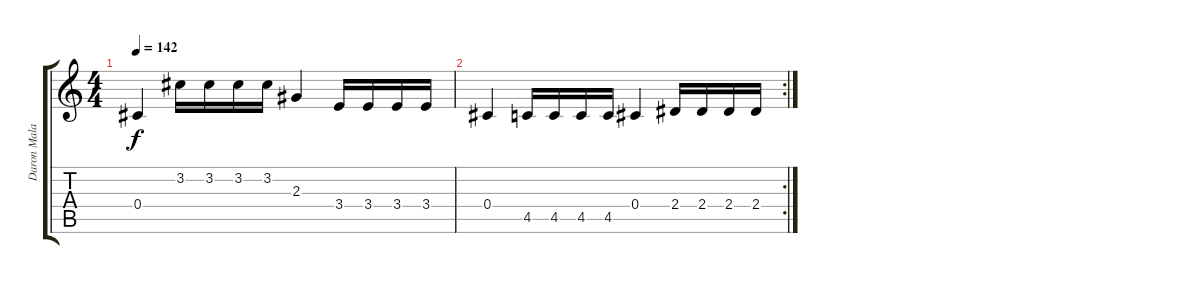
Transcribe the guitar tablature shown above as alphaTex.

\track ("Daron Malakain (Solo)" "Daron Mala") {instrument distortionguitar}
\staff {score tabs}
\tuning (Eb4 Bb3 Gb3 Db3 Ab2 Db2) {hide}
\ts (4 4)
\tempo 142
\clef g2
\ks c
0.4.4{dy f} 3.2.16 3.2.16 3.2.16 3.2.16 2.3.4 3.4.16 3.4.16 3.4.16 3.4.16 |
\rc 2
0.4.4 4.5.16 4.5.16 4.5.16 4.5.16 0.4.4 2.4.16 2.4.16 2.4.16 2.4.16
